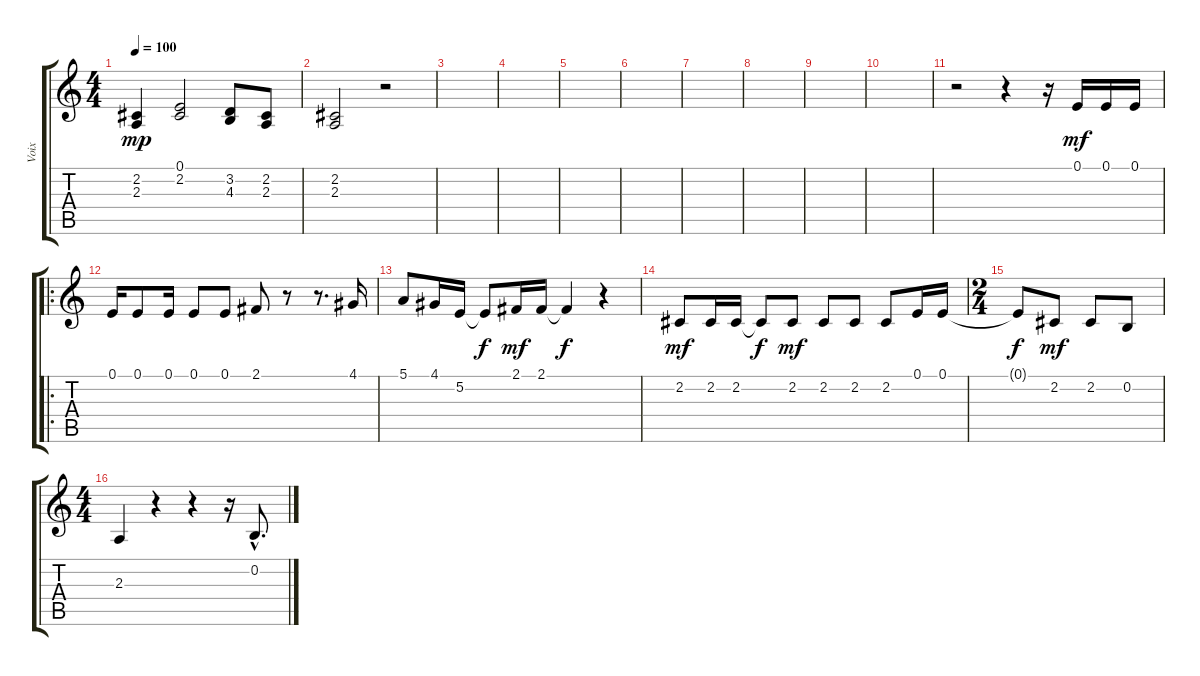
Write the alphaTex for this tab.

\track ("Voix" "Voix") {instrument accordion}
\staff {score tabs}
\tuning (E4 B3 G3 D3 A2 E2) {hide}
\ts (4 4)
\tempo 100
\clef g2
\ks c
(2.2 2.3).4{dy mp} (0.1 2.2).2 (3.2 4.3).8 (2.2 2.3).8 |
(2.2 2.3).2 r.2 |
|
|
|
|
|
|
|
|
r.2 r.4 r.16 0.1.16{dy mf} 0.1.16 0.1.16 |
\ro
0.1.16 0.1.8 0.1.16 0.1.8 0.1.8 2.1.8 r.8 r.8{d} 4.1.16 |
5.1.8 4.1.16 5.2.16 5.2{t}.8{dy f} 2.1.16{dy mf} 2.1.16 2.1{t}.4{dy f} r.4 |
2.2.8{dy mf} 2.2.16 2.2.16 2.2{t}.8{dy f} 2.2.8{dy mf} 2.2.8 2.2.8 2.2.8 0.1.16 0.1.16 |
\ts (2 4)
0.1{t}.8{dy f} 2.2.8{dy mf} 2.2.8 0.2.8 |
\ts (4 4)
2.3.4 r.4 r.4 r.16 0.2{hac}.8{d}
